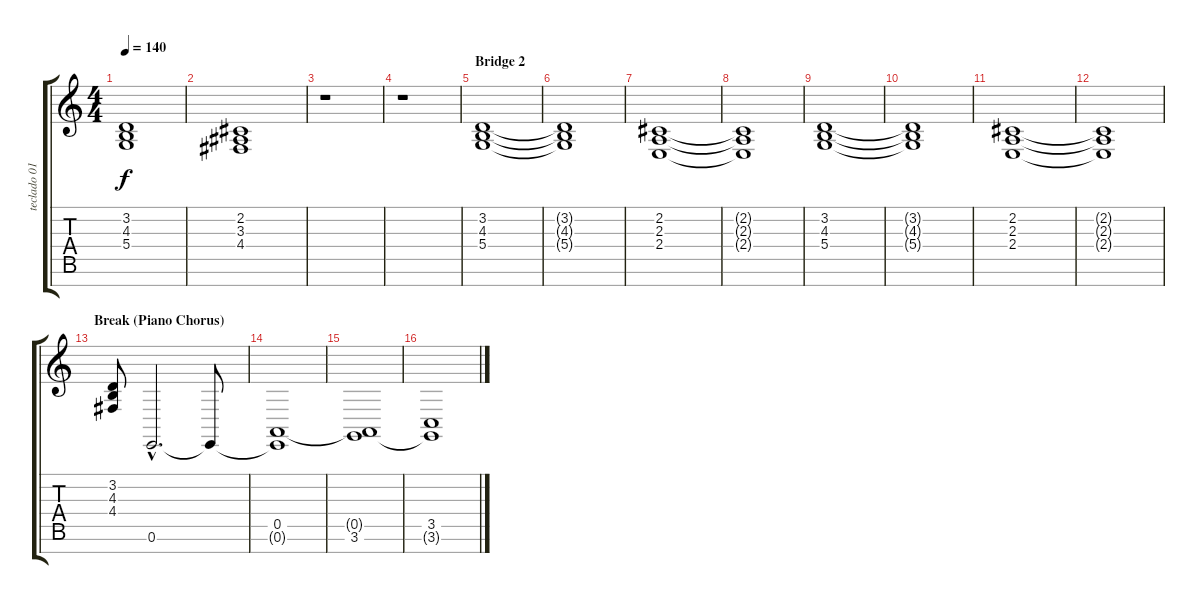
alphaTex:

\track ("teclado 01 (strings + \"chuva\")" "teclado 01") {instrument stringensemble1}
\staff {score tabs}
\tuning (E4 B3 G3 D3 A2 E2 B1) {hide}
\ts (4 4)
\tempo 140
\clef g2
\ks c
(3.2 4.3 5.4).1{dy f} |
(2.2 3.3 4.4).1 |
r.1 |
r.1 |
\section ("" "Bridge 2")
(3.2 4.3 5.4).1{volume 10} |
(3.2{t} 4.3{t} 5.4{t}).1 |
(2.2 2.3 2.4).1 |
(2.2{t} 2.3{t} 2.4{t}).1 |
(3.2 4.3 5.4).1 |
(3.2{t} 4.3{t} 5.4{t}).1 |
(2.2 2.3 2.4).1 |
(2.2{t} 2.3{t} 2.4{t}).1 |
\section ("" "Break (Piano Chorus)")
(3.2 4.3 4.4).8 0.6{hac}.2{d instrument seashore} 0.6{t}.8 |
(0.5 0.6{t}).1{instrument seashore} |
(0.5{t} 3.6).1{instrument seashore} |
(3.5 3.6{t}).1{instrument seashore}
